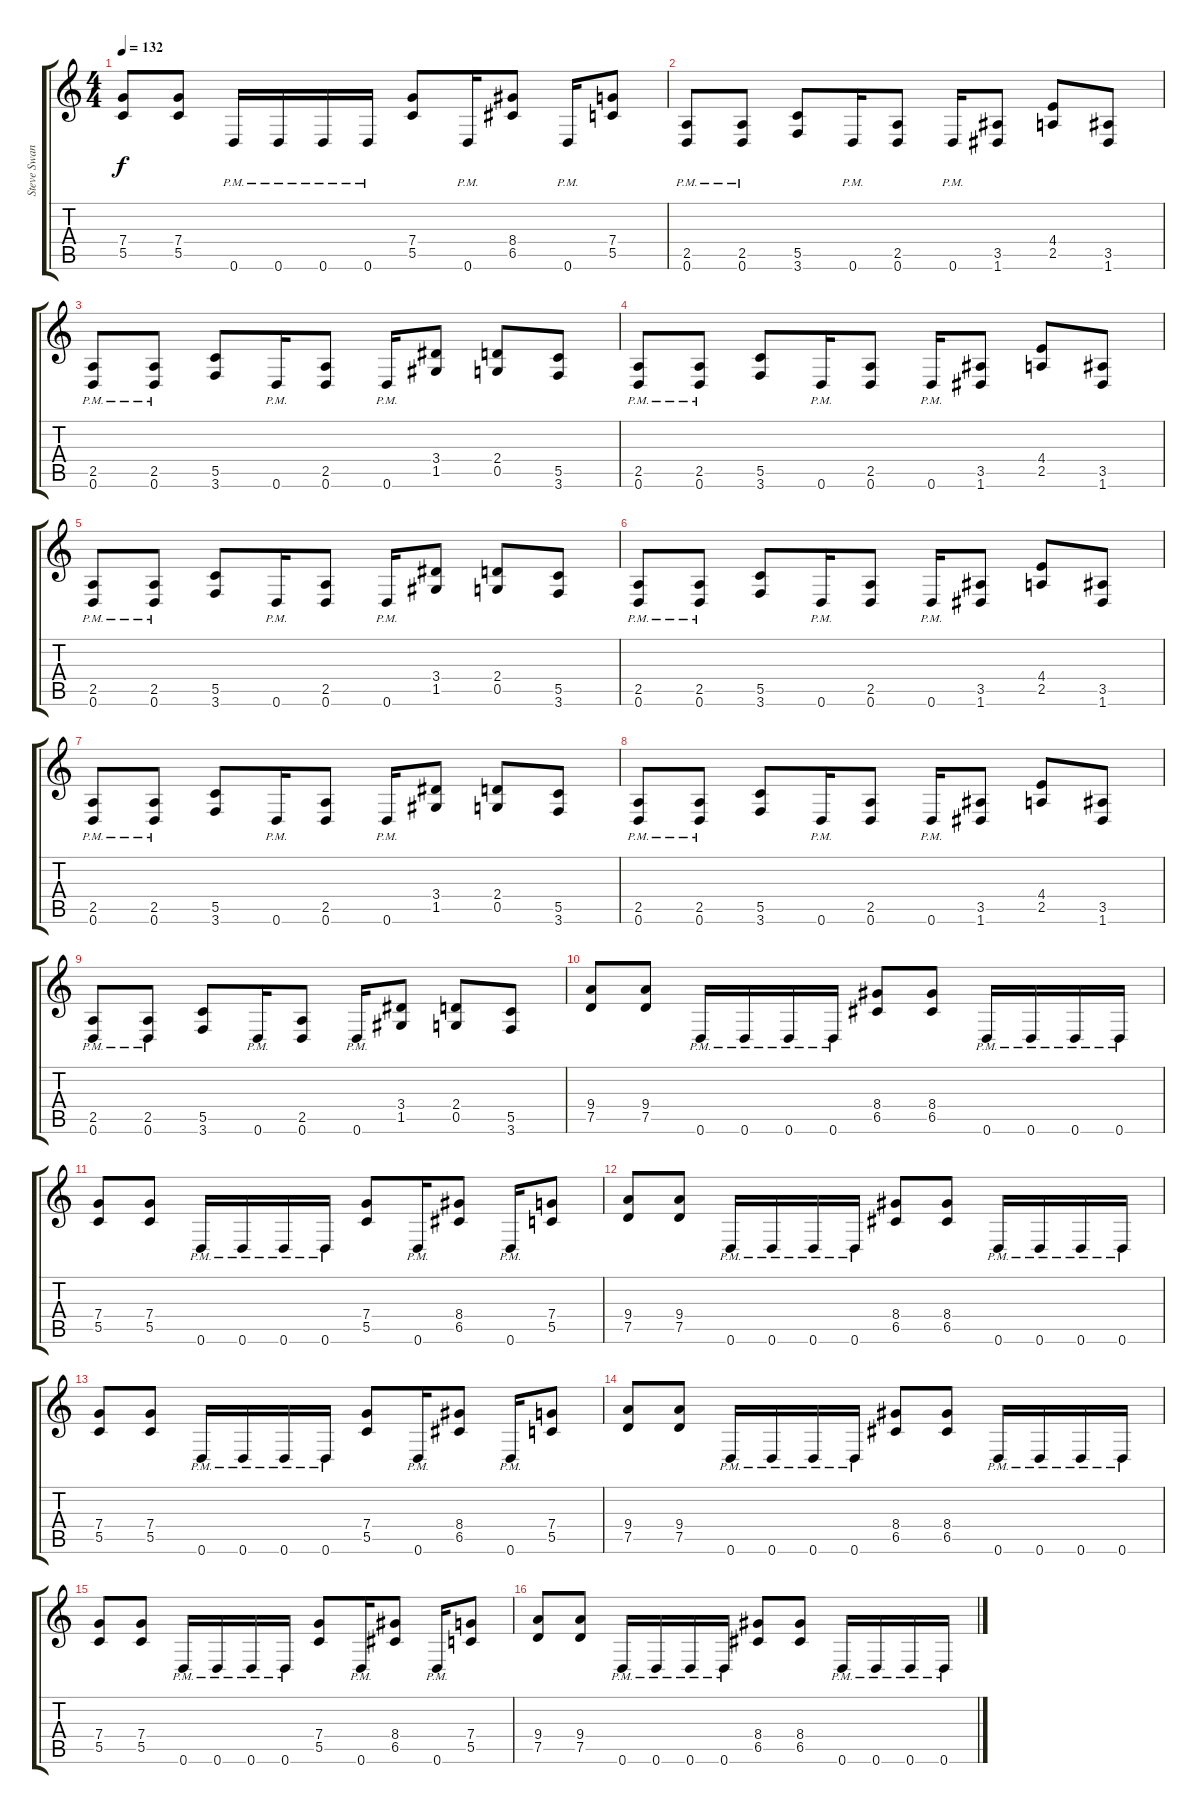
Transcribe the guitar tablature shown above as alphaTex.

\track ("Steve Swanson (Rythm Guitar)" "Steve Swan") {instrument distortionguitar}
\staff {score tabs}
\tuning (D4 A3 F3 C3 G2 D2) {hide}
\ts (4 4)
\tempo 132
\clef g2
\ks c
(7.4 5.5).8{dy f} (7.4 5.5).8 0.6{pm}.16 0.6{pm}.16 0.6{pm}.16 0.6{pm}.16 (7.4 5.5).8 0.6{pm}.16 (8.4 6.5).8 0.6{pm}.16 (7.4 5.5).8 |
(2.5{pm} 0.6{pm}).8 (2.5{pm} 0.6{pm}).8 (5.5 3.6).8 0.6{pm}.16 (2.5 0.6).8 0.6{pm}.16 (3.5 1.6).8 (4.4 2.5).8 (3.5 1.6).8 |
(2.5{pm} 0.6{pm}).8 (2.5{pm} 0.6{pm}).8 (5.5 3.6).8 0.6{pm}.16 (2.5 0.6).8 0.6{pm}.16 (3.4 1.5).8 (2.4 0.5).8 (5.5 3.6).8 |
(2.5{pm} 0.6{pm}).8 (2.5{pm} 0.6{pm}).8 (5.5 3.6).8 0.6{pm}.16 (2.5 0.6).8 0.6{pm}.16 (3.5 1.6).8 (4.4 2.5).8 (3.5 1.6).8 |
(2.5{pm} 0.6{pm}).8 (2.5{pm} 0.6{pm}).8 (5.5 3.6).8 0.6{pm}.16 (2.5 0.6).8 0.6{pm}.16 (3.4 1.5).8 (2.4 0.5).8 (5.5 3.6).8 |
(2.5{pm} 0.6{pm}).8 (2.5{pm} 0.6{pm}).8 (5.5 3.6).8 0.6{pm}.16 (2.5 0.6).8 0.6{pm}.16 (3.5 1.6).8 (4.4 2.5).8 (3.5 1.6).8 |
(2.5{pm} 0.6{pm}).8 (2.5{pm} 0.6{pm}).8 (5.5 3.6).8 0.6{pm}.16 (2.5 0.6).8 0.6{pm}.16 (3.4 1.5).8 (2.4 0.5).8 (5.5 3.6).8 |
(2.5{pm} 0.6{pm}).8 (2.5{pm} 0.6{pm}).8 (5.5 3.6).8 0.6{pm}.16 (2.5 0.6).8 0.6{pm}.16 (3.5 1.6).8 (4.4 2.5).8 (3.5 1.6).8 |
(2.5{pm} 0.6{pm}).8 (2.5{pm} 0.6{pm}).8 (5.5 3.6).8 0.6{pm}.16 (2.5 0.6).8 0.6{pm}.16 (3.4 1.5).8 (2.4 0.5).8 (5.5 3.6).8 |
(9.4 7.5).8 (9.4 7.5).8 0.6{pm}.16 0.6{pm}.16 0.6{pm}.16 0.6{pm}.16 (8.4 6.5).8 (8.4 6.5).8 0.6{pm}.16 0.6{pm}.16 0.6{pm}.16 0.6{pm}.16 |
(7.4 5.5).8 (7.4 5.5).8 0.6{pm}.16 0.6{pm}.16 0.6{pm}.16 0.6{pm}.16 (7.4 5.5).8 0.6{pm}.16 (8.4 6.5).8 0.6{pm}.16 (7.4 5.5).8 |
(9.4 7.5).8 (9.4 7.5).8 0.6{pm}.16 0.6{pm}.16 0.6{pm}.16 0.6{pm}.16 (8.4 6.5).8 (8.4 6.5).8 0.6{pm}.16 0.6{pm}.16 0.6{pm}.16 0.6{pm}.16 |
(7.4 5.5).8 (7.4 5.5).8 0.6{pm}.16 0.6{pm}.16 0.6{pm}.16 0.6{pm}.16 (7.4 5.5).8 0.6{pm}.16 (8.4 6.5).8 0.6{pm}.16 (7.4 5.5).8 |
(9.4 7.5).8 (9.4 7.5).8 0.6{pm}.16 0.6{pm}.16 0.6{pm}.16 0.6{pm}.16 (8.4 6.5).8 (8.4 6.5).8 0.6{pm}.16 0.6{pm}.16 0.6{pm}.16 0.6{pm}.16 |
(7.4 5.5).8 (7.4 5.5).8 0.6{pm}.16 0.6{pm}.16 0.6{pm}.16 0.6{pm}.16 (7.4 5.5).8 0.6{pm}.16 (8.4 6.5).8 0.6{pm}.16 (7.4 5.5).8 |
(9.4 7.5).8 (9.4 7.5).8 0.6{pm}.16 0.6{pm}.16 0.6{pm}.16 0.6{pm}.16 (8.4 6.5).8 (8.4 6.5).8 0.6{pm}.16 0.6{pm}.16 0.6{pm}.16 0.6{pm}.16
